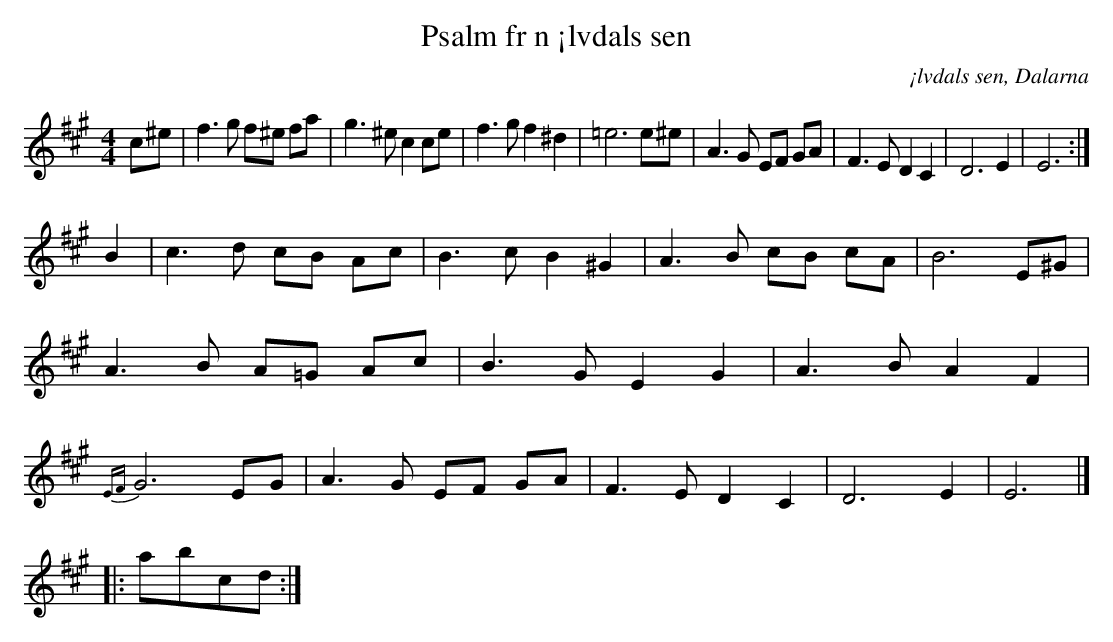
X:1
T:Psalm fr n ¡lvdals sen
O:¡lvdals sen, Dalarna
M:4/4
L:1/8
K:A
c^e | f3g f^e fa | g3 ^e c2ce | f3g f2^d2 | =e6e^e | A3G EF GA | F3ED2C2 | D6E2 | E6 :|]
B2 | c3d cB Ac | B3cB2^G2 | A3B cB cA | B6E^G | A3B A=G Ac| B3G E2G2| A3BA2 F2| {EF}G6EG| A3G EF GA | F3ED2C2 | D6E2 | E6 |]
|: abcd :|
